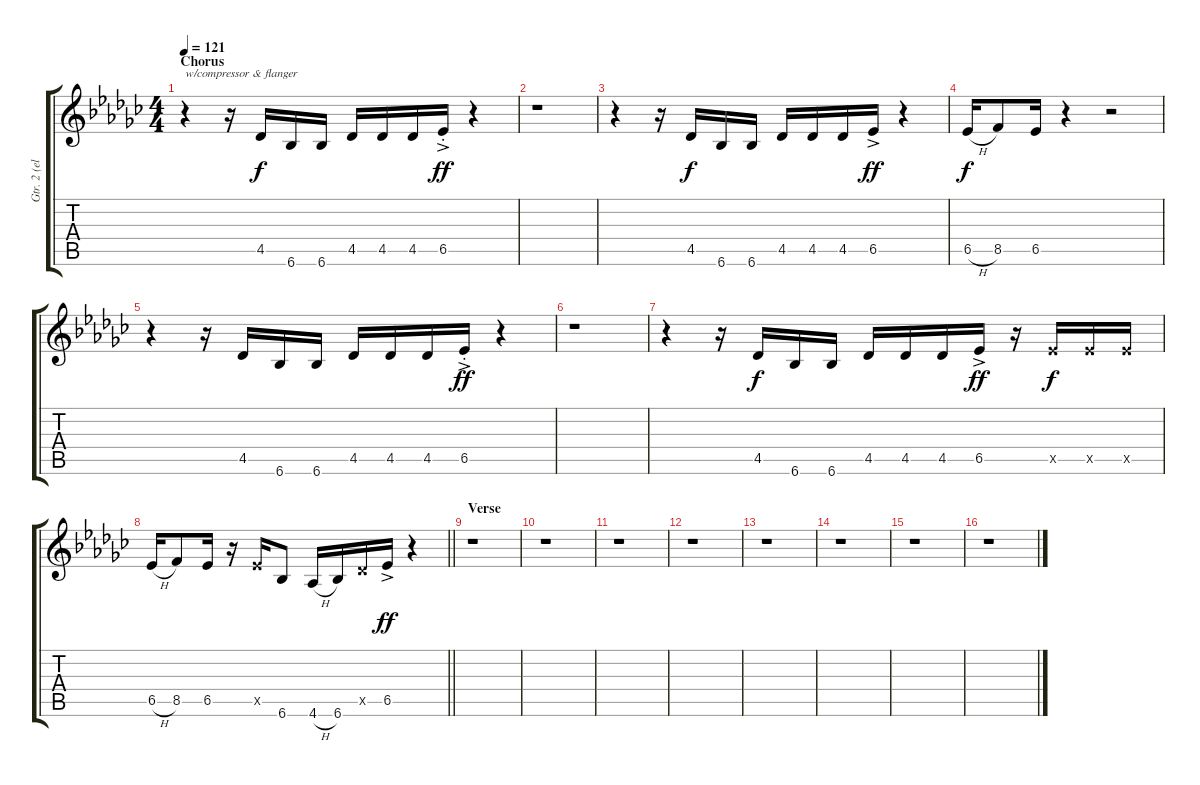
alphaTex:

\track ("Gtr. 2 (elec.)" "Gtr. 2 (el") {instrument electricguitarclean}
\staff {score tabs}
\tuning (E4 B3 G3 D3 A2 E2) {hide}
\ts (4 4)
\section ("" "Chorus")
\tempo 121
\clef g2
\ks ebminor
r.4{txt "w/compressor & flanger" dy f} r.16 4.5.16 6.6.16 6.6.16 4.5.16 4.5.16 4.5.16 6.5{ac st}.16{dy ff} r.4 |
r.1 |
r.4 r.16 4.5.16{dy f} 6.6.16 6.6.16 4.5.16 4.5.16 4.5.16 6.5{ac}.16{dy ff} r.4 |
6.5{h}.16{dy f} 8.5.8 6.5.16 r.4 r.2 |
r.4 r.16 4.5.16 6.6.16 6.6.16 4.5.16 4.5.16 4.5.16 6.5{ac st}.16{dy ff} r.4 |
r.1 |
r.4 r.16 4.5.16{dy f} 6.6.16 6.6.16 4.5.16 4.5.16 4.5.16 6.5{ac}.16{dy ff} r.16 6.5{x}.16{dy f} 6.5{x}.16 6.5{x}.16 |
\barLineRight lightlight
6.5{h}.16 8.5.8 6.5.16 r.16 6.5{x}.16 6.6.8 4.6{h}.16 6.6.16 4.5{x}.16 6.5{ac}.16{dy ff} r.4 |
\section ("" "Verse")
r.1 |
r.1 |
r.1 |
r.1 |
r.1 |
r.1 |
r.1 |
r.1
